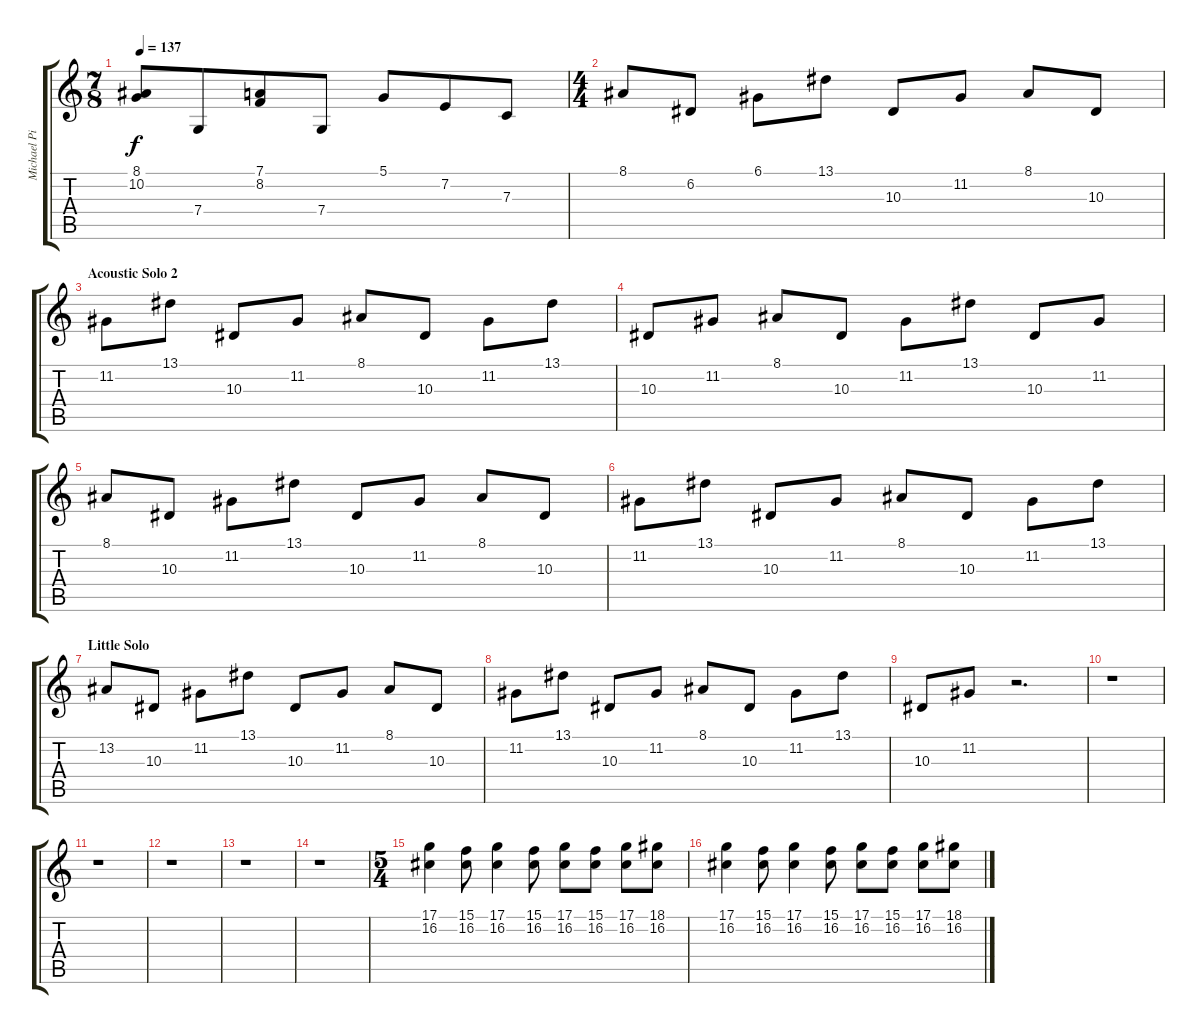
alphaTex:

\track ("Michael Pinella" "Michael Pi") {instrument brightacousticpiano}
\staff {score tabs}
\tuning (D4 A3 F3 C3 G2 D2) {hide}
\ts (7 8)
\tempo 137
\clef g2
\ks c
(8.1 10.2).8{dy f} 7.4.8 (7.1 8.2).8 7.4.8 5.1.8 7.2.8 7.3.8 |
\ts (4 4)
8.1.8{volume 10} 6.2.8 6.1.8 13.1.8 10.3.8 11.2.8 8.1.8 10.3.8 |
\section ("" "Acoustic Solo 2")
11.2.8 13.1.8 10.3.8 11.2.8 8.1.8 10.3.8 11.2.8 13.1.8 |
10.3.8 11.2.8 8.1.8 10.3.8 11.2.8 13.1.8 10.3.8 11.2.8 |
8.1.8 10.3.8 11.2.8 13.1.8 10.3.8 11.2.8 8.1.8 10.3.8 |
11.2.8 13.1.8 10.3.8 11.2.8 8.1.8 10.3.8 11.2.8 13.1.8 |
\section ("" "Little Solo")
13.2.8{volume 14} 10.3.8 11.2.8 13.1.8 10.3.8 11.2.8 8.1.8 10.3.8 |
11.2.8 13.1.8 10.3.8 11.2.8 8.1.8 10.3.8 11.2.8 13.1.8 |
10.3.8 11.2.8 r.2{d} |
r.1 |
r.1 |
r.1 |
r.1 |
r.1 |
\ts (5 4)
(17.1 16.2).4 (15.1 16.2).8 (17.1 16.2).4 (15.1 16.2).8 (17.1 16.2).8 (15.1 16.2).8 (17.1 16.2).8 (18.1 16.2).8 |
(17.1 16.2).4 (15.1 16.2).8 (17.1 16.2).4 (15.1 16.2).8 (17.1 16.2).8 (15.1 16.2).8 (17.1 16.2).8 (18.1 16.2).8
